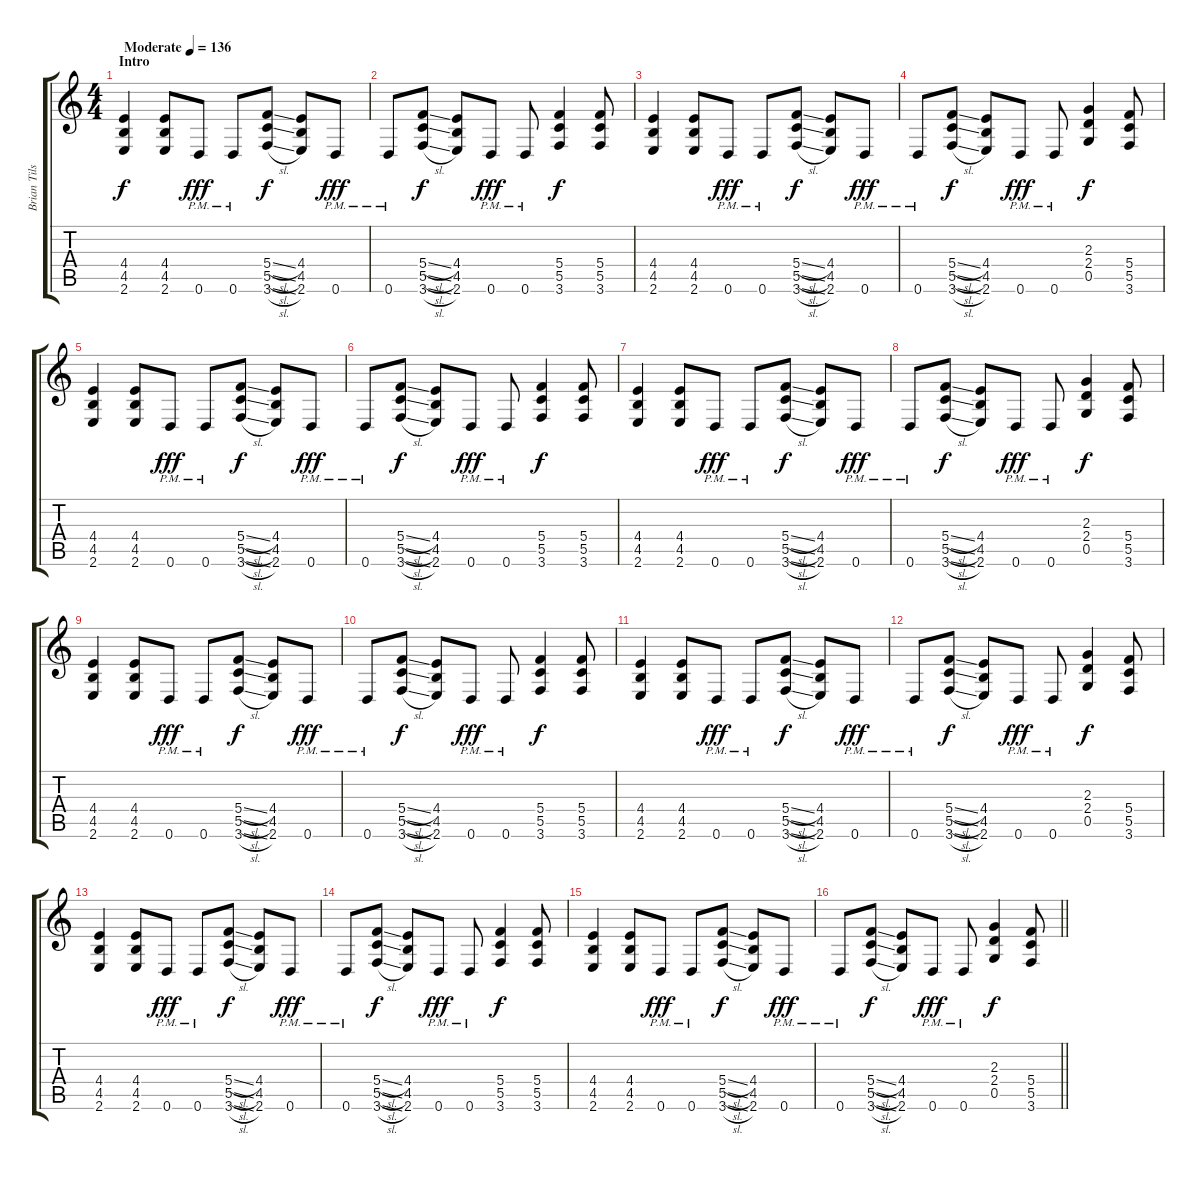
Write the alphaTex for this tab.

\track ("Brian Tilse" "Brian Tils") {instrument distortionguitar}
\staff {score tabs}
\tuning (D4 A3 F3 C3 G2 D2) {hide}
\ts (4 4)
\section ("" "Intro")
\tempo (136 "Moderate")
\clef g2
\ks c
(4.4 4.5 2.6).4{dy f instrument distortionguitar} (4.4 4.5 2.6).8 0.6{pm}.8{dy fff} 0.6{pm}.8 (5.4{sl} 5.5{sl} 3.6{sl}).8{dy f} (4.4 4.5 2.6).8 0.6{pm}.8{dy fff} |
0.6{pm}.8 (5.4{sl} 5.5{sl} 3.6{sl}).8{dy f} (4.4 4.5 2.6).8 0.6{pm}.8{dy fff} 0.6{pm}.8 (5.4 5.5 3.6).4{dy f} (5.4 5.5 3.6).8 |
(4.4 4.5 2.6).4 (4.4 4.5 2.6).8 0.6{pm}.8{dy fff} 0.6{pm}.8 (5.4{sl} 5.5{sl} 3.6{sl}).8{dy f} (4.4 4.5 2.6).8 0.6{pm}.8{dy fff} |
0.6{pm}.8 (5.4{sl} 5.5{sl} 3.6{sl}).8{dy f} (4.4 4.5 2.6).8 0.6{pm}.8{dy fff} 0.6{pm}.8 (2.3 2.4 0.5).4{dy f} (5.4 5.5 3.6).8 |
(4.4 4.5 2.6).4 (4.4 4.5 2.6).8 0.6{pm}.8{dy fff} 0.6{pm}.8 (5.4{sl} 5.5{sl} 3.6{sl}).8{dy f} (4.4 4.5 2.6).8 0.6{pm}.8{dy fff} |
0.6{pm}.8 (5.4{sl} 5.5{sl} 3.6{sl}).8{dy f} (4.4 4.5 2.6).8 0.6{pm}.8{dy fff} 0.6{pm}.8 (5.4 5.5 3.6).4{dy f} (5.4 5.5 3.6).8 |
(4.4 4.5 2.6).4 (4.4 4.5 2.6).8 0.6{pm}.8{dy fff} 0.6{pm}.8 (5.4{sl} 5.5{sl} 3.6{sl}).8{dy f} (4.4 4.5 2.6).8 0.6{pm}.8{dy fff} |
0.6{pm}.8 (5.4{sl} 5.5{sl} 3.6{sl}).8{dy f} (4.4 4.5 2.6).8 0.6{pm}.8{dy fff} 0.6{pm}.8 (2.3 2.4 0.5).4{dy f} (5.4 5.5 3.6).8 |
(4.4 4.5 2.6).4 (4.4 4.5 2.6).8 0.6{pm}.8{dy fff} 0.6{pm}.8 (5.4{sl} 5.5{sl} 3.6{sl}).8{dy f} (4.4 4.5 2.6).8 0.6{pm}.8{dy fff} |
0.6{pm}.8 (5.4{sl} 5.5{sl} 3.6{sl}).8{dy f} (4.4 4.5 2.6).8 0.6{pm}.8{dy fff} 0.6{pm}.8 (5.4 5.5 3.6).4{dy f} (5.4 5.5 3.6).8 |
(4.4 4.5 2.6).4 (4.4 4.5 2.6).8 0.6{pm}.8{dy fff} 0.6{pm}.8 (5.4{sl} 5.5{sl} 3.6{sl}).8{dy f} (4.4 4.5 2.6).8 0.6{pm}.8{dy fff} |
0.6{pm}.8 (5.4{sl} 5.5{sl} 3.6{sl}).8{dy f} (4.4 4.5 2.6).8 0.6{pm}.8{dy fff} 0.6{pm}.8 (2.3 2.4 0.5).4{dy f} (5.4 5.5 3.6).8 |
(4.4 4.5 2.6).4 (4.4 4.5 2.6).8 0.6{pm}.8{dy fff} 0.6{pm}.8 (5.4{sl} 5.5{sl} 3.6{sl}).8{dy f} (4.4 4.5 2.6).8 0.6{pm}.8{dy fff} |
0.6{pm}.8 (5.4{sl} 5.5{sl} 3.6{sl}).8{dy f} (4.4 4.5 2.6).8 0.6{pm}.8{dy fff} 0.6{pm}.8 (5.4 5.5 3.6).4{dy f} (5.4 5.5 3.6).8 |
(4.4 4.5 2.6).4 (4.4 4.5 2.6).8 0.6{pm}.8{dy fff} 0.6{pm}.8 (5.4{sl} 5.5{sl} 3.6{sl}).8{dy f} (4.4 4.5 2.6).8 0.6{pm}.8{dy fff} |
\barLineRight lightlight
0.6{pm}.8 (5.4{sl} 5.5{sl} 3.6{sl}).8{dy f} (4.4 4.5 2.6).8 0.6{pm}.8{dy fff} 0.6{pm}.8 (2.3 2.4 0.5).4{dy f} (5.4 5.5 3.6).8
